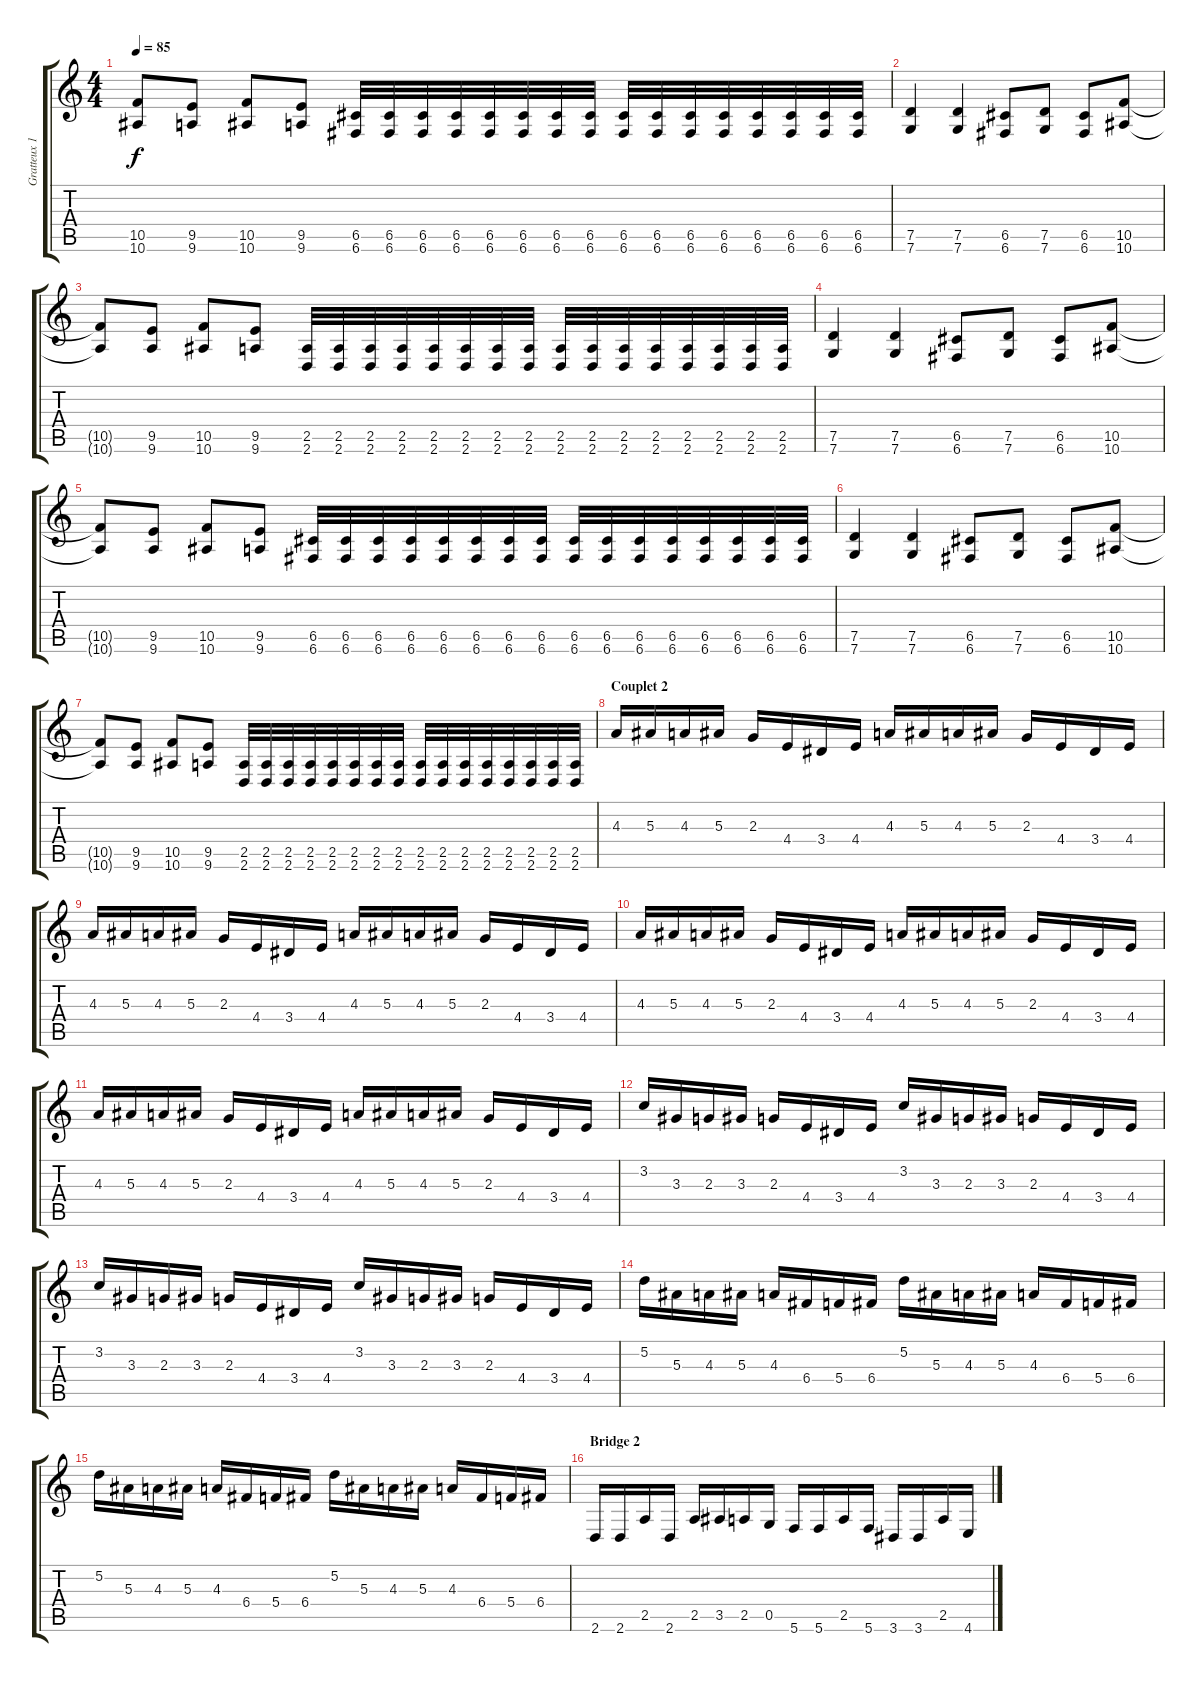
\track ("Gratteux 1" "Gratteux 1") {instrument distortionguitar}
\staff {score tabs}
\tuning (D4 A3 F3 C3 G2 C2) {hide}
\ts (4 4)
\tempo 85
\clef g2
\ks c
(10.5{t} 10.6{t}).8{dy f} (9.5 9.6).8 (10.5 10.6).8 (9.5 9.6).8 (6.5 6.6).32 (6.5 6.6).32 (6.5 6.6).32 (6.5 6.6).32 (6.5 6.6).32 (6.5 6.6).32 (6.5 6.6).32 (6.5 6.6).32 (6.5 6.6).32 (6.5 6.6).32 (6.5 6.6).32 (6.5 6.6).32 (6.5 6.6).32 (6.5 6.6).32 (6.5 6.6).32 (6.5 6.6).32 |
(7.5 7.6).4 (7.5 7.6).4 (6.5 6.6).8 (7.5 7.6).8 (6.5 6.6).8 (10.5 10.6).8 |
(10.5{t} 10.6{t}).8 (9.5 9.6).8 (10.5 10.6).8 (9.5 9.6).8 (2.5 2.6).32 (2.5 2.6).32 (2.5 2.6).32 (2.5 2.6).32 (2.5 2.6).32 (2.5 2.6).32 (2.5 2.6).32 (2.5 2.6).32 (2.5 2.6).32 (2.5 2.6).32 (2.5 2.6).32 (2.5 2.6).32 (2.5 2.6).32 (2.5 2.6).32 (2.5 2.6).32 (2.5 2.6).32 |
(7.5 7.6).4 (7.5 7.6).4 (6.5 6.6).8 (7.5 7.6).8 (6.5 6.6).8 (10.5 10.6).8 |
(10.5{t} 10.6{t}).8 (9.5 9.6).8 (10.5 10.6).8 (9.5 9.6).8 (6.5 6.6).32 (6.5 6.6).32 (6.5 6.6).32 (6.5 6.6).32 (6.5 6.6).32 (6.5 6.6).32 (6.5 6.6).32 (6.5 6.6).32 (6.5 6.6).32 (6.5 6.6).32 (6.5 6.6).32 (6.5 6.6).32 (6.5 6.6).32 (6.5 6.6).32 (6.5 6.6).32 (6.5 6.6).32 |
(7.5 7.6).4 (7.5 7.6).4 (6.5 6.6).8 (7.5 7.6).8 (6.5 6.6).8 (10.5 10.6).8 |
(10.5{t} 10.6{t}).8 (9.5 9.6).8 (10.5 10.6).8 (9.5 9.6).8 (2.5 2.6).32 (2.5 2.6).32 (2.5 2.6).32 (2.5 2.6).32 (2.5 2.6).32 (2.5 2.6).32 (2.5 2.6).32 (2.5 2.6).32 (2.5 2.6).32 (2.5 2.6).32 (2.5 2.6).32 (2.5 2.6).32 (2.5 2.6).32 (2.5 2.6).32 (2.5 2.6).32 (2.5 2.6).32 |
\section ("" "Couplet 2")
4.3.16 5.3.16 4.3.16 5.3.16 2.3.16 4.4.16 3.4.16 4.4.16 4.3.16 5.3.16 4.3.16 5.3.16 2.3.16 4.4.16 3.4.16 4.4.16 |
4.3.16 5.3.16 4.3.16 5.3.16 2.3.16 4.4.16 3.4.16 4.4.16 4.3.16 5.3.16 4.3.16 5.3.16 2.3.16 4.4.16 3.4.16 4.4.16 |
4.3.16 5.3.16 4.3.16 5.3.16 2.3.16 4.4.16 3.4.16 4.4.16 4.3.16 5.3.16 4.3.16 5.3.16 2.3.16 4.4.16 3.4.16 4.4.16 |
4.3.16 5.3.16 4.3.16 5.3.16 2.3.16 4.4.16 3.4.16 4.4.16 4.3.16 5.3.16 4.3.16 5.3.16 2.3.16 4.4.16 3.4.16 4.4.16 |
3.2.16 3.3.16 2.3.16 3.3.16 2.3.16 4.4.16 3.4.16 4.4.16 3.2.16 3.3.16 2.3.16 3.3.16 2.3.16 4.4.16 3.4.16 4.4.16 |
3.2.16 3.3.16 2.3.16 3.3.16 2.3.16 4.4.16 3.4.16 4.4.16 3.2.16 3.3.16 2.3.16 3.3.16 2.3.16 4.4.16 3.4.16 4.4.16 |
5.2.16 5.3.16 4.3.16 5.3.16 4.3.16 6.4.16 5.4.16 6.4.16 5.2.16 5.3.16 4.3.16 5.3.16 4.3.16 6.4.16 5.4.16 6.4.16 |
5.2.16 5.3.16 4.3.16 5.3.16 4.3.16 6.4.16 5.4.16 6.4.16 5.2.16 5.3.16 4.3.16 5.3.16 4.3.16 6.4.16 5.4.16 6.4.16 |
\section ("" "Bridge 2")
2.6.16 2.6.16 2.5.16 2.6.16 2.5.16 3.5.16 2.5.16 0.5.16 5.6.16 5.6.16 2.5.16 5.6.16 3.6.16 3.6.16 2.5.16 4.6.16
